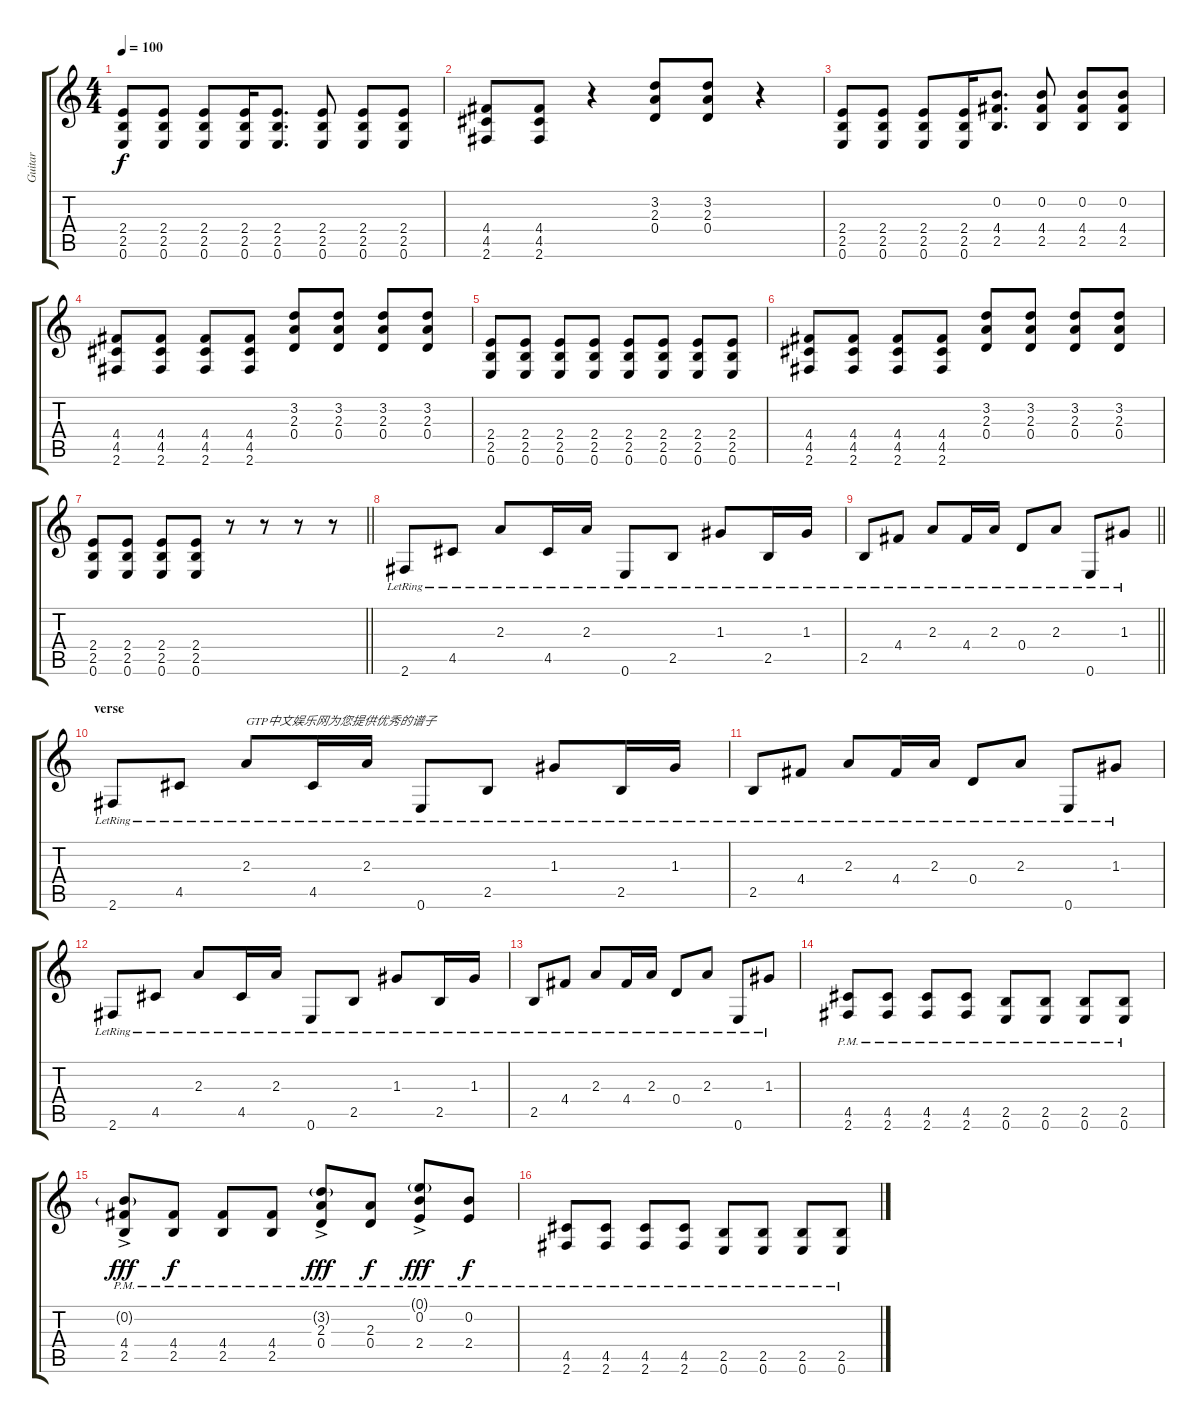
\track ("Guitar" "Guitar") {instrument overdrivenguitar}
\staff {score tabs}
\tuning (E4 B3 G3 D3 A2 E2) {hide}
\ts (4 4)
\tempo 100
\clef g2
\ks c
(2.4 2.5 0.6).8{dy f} (2.4 2.5 0.6).8 (2.4 2.5 0.6).8 (2.4 2.5 0.6).16 (2.4 2.5 0.6).8{d} (2.4 2.5 0.6).8 (2.4 2.5 0.6).8 (2.4 2.5 0.6).8 |
(4.4 4.5 2.6).8 (4.4 4.5 2.6).8 r.4 (3.2 2.3 0.4).8 (3.2 2.3 0.4).8 r.4 |
(2.4 2.5 0.6).8 (2.4 2.5 0.6).8 (2.4 2.5 0.6).8 (2.4 2.5 0.6).16 (0.2 4.4 2.5).8{d} (0.2 4.4 2.5).8 (0.2 4.4 2.5).8 (0.2 4.4 2.5).8 |
(4.4 4.5 2.6).8 (4.4 4.5 2.6).8 (4.4 4.5 2.6).8 (4.4 4.5 2.6).8 (3.2 2.3 0.4).8 (3.2 2.3 0.4).8 (3.2 2.3 0.4).8 (3.2 2.3 0.4).8 |
(2.4 2.5 0.6).8 (2.4 2.5 0.6).8 (2.4 2.5 0.6).8 (2.4 2.5 0.6).8 (2.4 2.5 0.6).8 (2.4 2.5 0.6).8 (2.4 2.5 0.6).8 (2.4 2.5 0.6).8 |
(4.4 4.5 2.6).8 (4.4 4.5 2.6).8 (4.4 4.5 2.6).8 (4.4 4.5 2.6).8 (3.2 2.3 0.4).8 (3.2 2.3 0.4).8 (3.2 2.3 0.4).8 (3.2 2.3 0.4).8 |
\barLineRight lightlight
(2.4 2.5 0.6).8 (2.4 2.5 0.6).8 (2.4 2.5 0.6).8 (2.4 2.5 0.6).8 r.8 r.8 r.8 r.8 |
2.6{lr}.8 4.5{lr}.8 2.3{lr}.8 4.5{lr}.16 2.3{lr}.16 0.6{lr}.8 2.5{lr}.8 1.3{lr}.8 2.5{lr}.16 1.3{lr}.16 |
\barLineRight lightlight
2.5{lr}.8 4.4{lr}.8 2.3{lr}.8 4.4{lr}.16 2.3{lr}.16 0.4{lr}.8 2.3{lr}.8 0.6{lr}.8 1.3{lr}.8 |
\section ("" "verse")
2.6{lr}.8 4.5{lr}.8 2.3{lr}.8{txt "GTP中文娱乐网为您提供优秀的谱子"} 4.5{lr}.16 2.3{lr}.16 0.6{lr}.8 2.5{lr}.8 1.3{lr}.8 2.5{lr}.16 1.3{lr}.16 |
2.5{lr}.8 4.4{lr}.8 2.3{lr}.8 4.4{lr}.16 2.3{lr}.16 0.4{lr}.8 2.3{lr}.8 0.6{lr}.8 1.3{lr}.8 |
2.6{lr}.8 4.5{lr}.8 2.3{lr}.8 4.5{lr}.16 2.3{lr}.16 0.6{lr}.8 2.5{lr}.8 1.3{lr}.8 2.5{lr}.16 1.3{lr}.16 |
2.5{lr}.8 4.4{lr}.8 2.3{lr}.8 4.4{lr}.16 2.3{lr}.16 0.4{lr}.8 2.3{lr}.8 0.6{lr}.8 1.3{lr}.8 |
(4.5{pm} 2.6{pm}).8 (4.5{pm} 2.6{pm}).8 (4.5{pm} 2.6{pm}).8 (4.5{pm} 2.6{pm}).8 (2.5{pm} 0.6{pm}).8 (2.5{pm} 0.6{pm}).8 (2.5{pm} 0.6{pm}).8 (2.5{pm} 0.6{pm}).8 |
(0.2{g pm} 4.4{pm} 2.5{ac pm}).8{dy fff} (4.4{pm} 2.5{pm}).8{dy f} (4.4{pm} 2.5{pm}).8 (4.4{pm} 2.5{pm}).8 (3.2{g} 2.3{pm} 0.4{ac pm}).8{dy fff} (2.3{pm} 0.4{pm}).8{dy f} (0.1{g} 0.2{pm} 2.4{ac pm}).8{dy fff} (0.2{pm} 2.4{pm}).8{dy f} |
(4.5{pm} 2.6{pm}).8 (4.5{pm} 2.6{pm}).8 (4.5{pm} 2.6{pm}).8 (4.5{pm} 2.6{pm}).8 (2.5{pm} 0.6{pm}).8 (2.5{pm} 0.6{pm}).8 (2.5{pm} 0.6{pm}).8 (2.5{pm} 0.6{pm}).8
